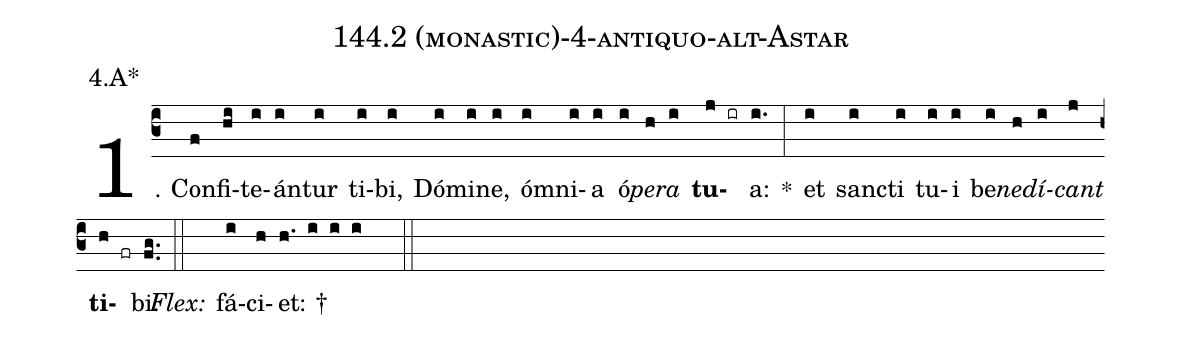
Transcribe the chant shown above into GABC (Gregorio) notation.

name: 144.2 (monastic)-4-antiquo-alt-Astar;
annotation: 4.A*;
%%
(c3)1. Con(f)fi(hi)te(i)án(i)tur(i) ti(i)bi,(i) Dó(i)mi(i)ne,(i) óm(i)ni(i)a(i) ó(i)<i>pe</i>(h)<i>ra</i>(i) <b>tu</b>(j ir)a:(i.) *(:) et(i) sanc(i)ti(i) tu(i)i(i) be(i)<i>ne</i>(h)<i>dí</i>(i)<i>cant</i>(j) <b>ti</b>(h fr)bi.(fg..) (::)
<i>Flex:</i>()  fá(i)ci(h)et: †(h. i i i  ::)
